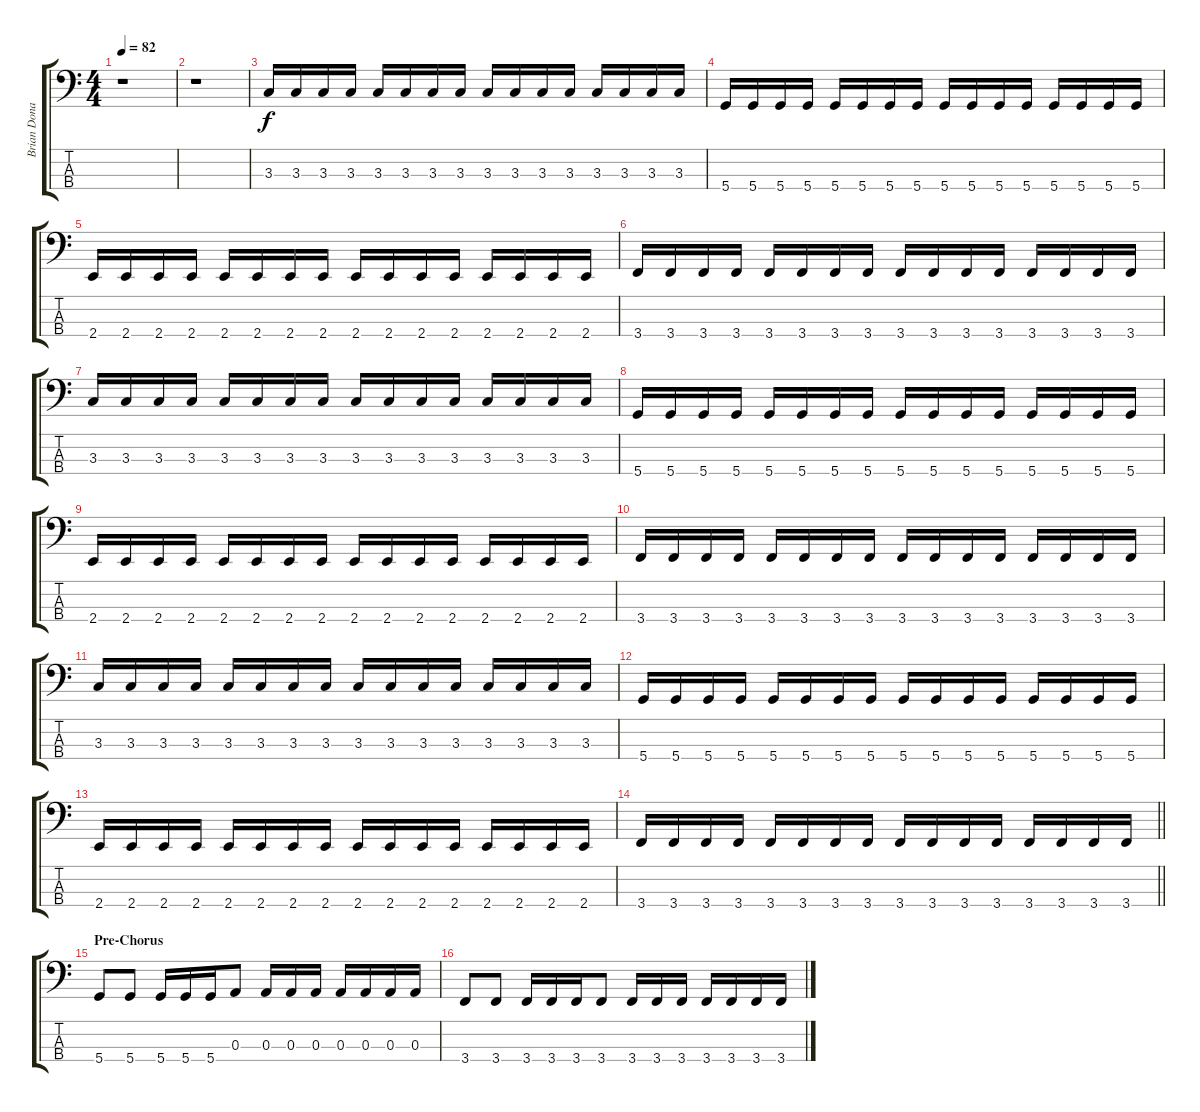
\track ("Brian Donahue (Bass)" "Brian Dona") {instrument electricbassfinger}
\staff {score tabs}
\tuning (G2 D2 A1 D1) {hide}
\ts (4 4)
\tempo 82
\clef f4
\ks c
r.1{dy f instrument electricbassfinger} |
r.1 |
3.3.16 3.3.16 3.3.16 3.3.16 3.3.16 3.3.16 3.3.16 3.3.16 3.3.16 3.3.16 3.3.16 3.3.16 3.3.16 3.3.16 3.3.16 3.3.16 |
5.4.16 5.4.16 5.4.16 5.4.16 5.4.16 5.4.16 5.4.16 5.4.16 5.4.16 5.4.16 5.4.16 5.4.16 5.4.16 5.4.16 5.4.16 5.4.16 |
2.4.16 2.4.16 2.4.16 2.4.16 2.4.16 2.4.16 2.4.16 2.4.16 2.4.16 2.4.16 2.4.16 2.4.16 2.4.16 2.4.16 2.4.16 2.4.16 |
3.4.16 3.4.16 3.4.16 3.4.16 3.4.16 3.4.16 3.4.16 3.4.16 3.4.16 3.4.16 3.4.16 3.4.16 3.4.16 3.4.16 3.4.16 3.4.16 |
3.3.16 3.3.16 3.3.16 3.3.16 3.3.16 3.3.16 3.3.16 3.3.16 3.3.16 3.3.16 3.3.16 3.3.16 3.3.16 3.3.16 3.3.16 3.3.16 |
5.4.16 5.4.16 5.4.16 5.4.16 5.4.16 5.4.16 5.4.16 5.4.16 5.4.16 5.4.16 5.4.16 5.4.16 5.4.16 5.4.16 5.4.16 5.4.16 |
2.4.16 2.4.16 2.4.16 2.4.16 2.4.16 2.4.16 2.4.16 2.4.16 2.4.16 2.4.16 2.4.16 2.4.16 2.4.16 2.4.16 2.4.16 2.4.16 |
3.4.16 3.4.16 3.4.16 3.4.16 3.4.16 3.4.16 3.4.16 3.4.16 3.4.16 3.4.16 3.4.16 3.4.16 3.4.16 3.4.16 3.4.16 3.4.16 |
3.3.16 3.3.16 3.3.16 3.3.16 3.3.16 3.3.16 3.3.16 3.3.16 3.3.16 3.3.16 3.3.16 3.3.16 3.3.16 3.3.16 3.3.16 3.3.16 |
5.4.16 5.4.16 5.4.16 5.4.16 5.4.16 5.4.16 5.4.16 5.4.16 5.4.16 5.4.16 5.4.16 5.4.16 5.4.16 5.4.16 5.4.16 5.4.16 |
2.4.16 2.4.16 2.4.16 2.4.16 2.4.16 2.4.16 2.4.16 2.4.16 2.4.16 2.4.16 2.4.16 2.4.16 2.4.16 2.4.16 2.4.16 2.4.16 |
\barLineRight lightlight
3.4.16 3.4.16 3.4.16 3.4.16 3.4.16 3.4.16 3.4.16 3.4.16 3.4.16 3.4.16 3.4.16 3.4.16 3.4.16 3.4.16 3.4.16 3.4.16 |
\section ("" "Pre-Chorus")
5.4.8 5.4.8 5.4.16 5.4.16 5.4.16 0.3.8 0.3.16 0.3.16 0.3.16 0.3.16 0.3.16 0.3.16 0.3.16 |
3.4.8 3.4.8 3.4.16 3.4.16 3.4.16 3.4.8 3.4.16 3.4.16 3.4.16 3.4.16 3.4.16 3.4.16 3.4.16
